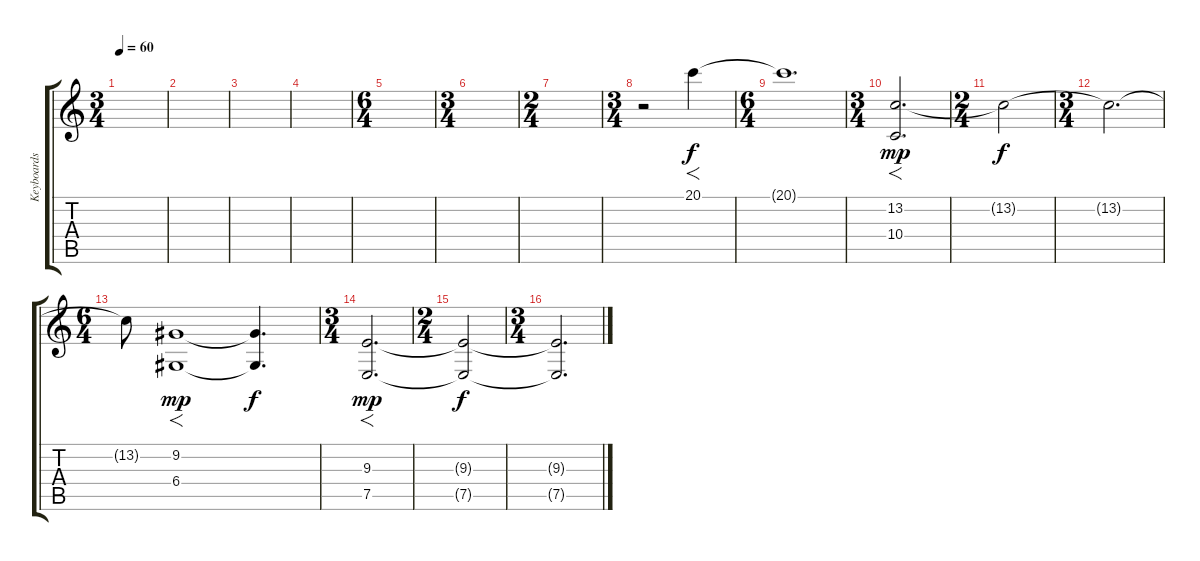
\track ("Keyboards" "Keyboards") {instrument choiraahs}
\staff {score tabs}
\tuning (E4 B3 G3 D3 A2 E2) {hide}
\ts (3 4)
\tempo 60
\clef g2
\ks c
|
|
|
|
\ts (6 4)
|
\ts (3 4)
|
\ts (2 4)
|
\ts (3 4)
r.2 20.1.4{f} |
\ts (6 4)
20.1{t}.1{d dy f} |
\ts (3 4)
(13.2 10.4).2{f d dy mp} |
\ts (2 4)
13.2{t}.2{dy f} |
\ts (3 4)
13.2{t}.2{d} |
\ts (6 4)
13.2{t}.8 (9.2 6.4).1{f dy mp} (9.2{t} 6.4{t}).4{d dy f} |
\ts (3 4)
(9.3 7.5).2{f d dy mp} |
\ts (2 4)
(9.3{t} 7.5{t}).2{dy f} |
\ts (3 4)
(9.3{t} 7.5{t}).2{d}
